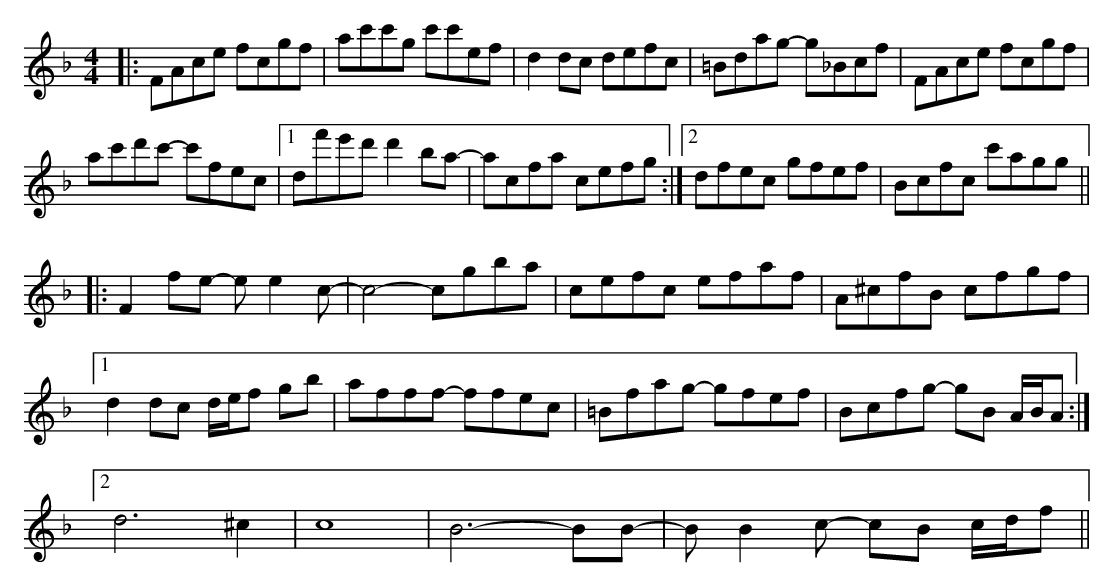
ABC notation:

X:1
M:4/4
K:F
|:FAce fcgf|ac'c'g c'c'ef|d2dc defc|=Bdag- g_Bcf|FAce fcgf|
ac'd'c'- c'fec|1 df'e'd' d'2ba-|acfa cefg:|2 dfec gfef|Bcfc c'agg||
|:F2fe- ee2c-|c4- cgba|cefc efaf|A^cfB cfgf|
[1 d2dc d/e/f gb|afff- ffec|=Bfag- gfef|Bcfg- gB A/B/A:|
[2 d6^c2|c8|B6- BB-|BB2c- cB c/d/f||
